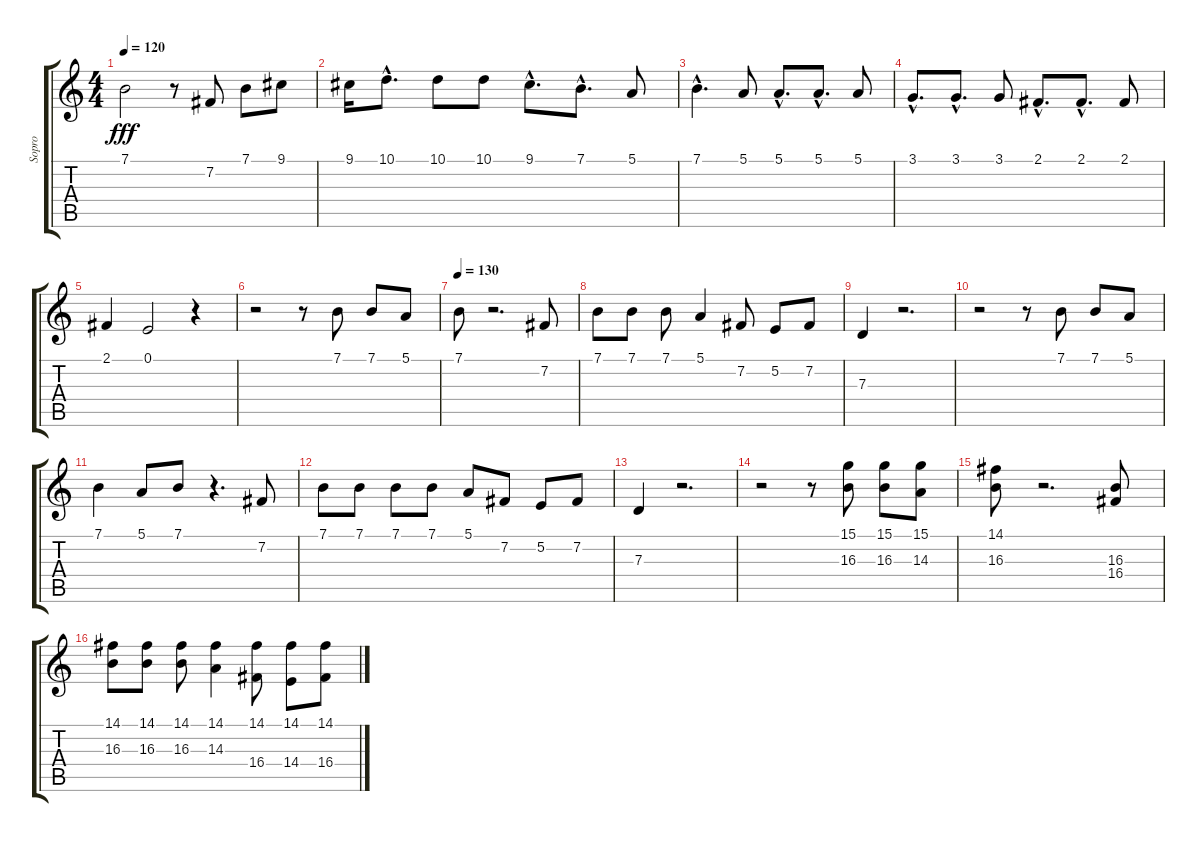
\track ("Sopro" "Sopro") {instrument altosax}
\staff {score tabs}
\tuning (E4 B3 G3 D3 A2 E2) {hide}
\ts (4 4)
\tempo 120
\clef g2
\ks c
7.1.2{dy fff} r.8 7.2.8 7.1.8 9.1.8 |
9.1.16 10.1{hac}.8{d} 10.1.8 10.1.8 9.1{hac}.8{d} 7.1{hac}.8{d} 5.1.8 |
7.1{hac}.4{d} 5.1.8 5.1{hac}.8{d} 5.1{hac}.8{d} 5.1.8 |
3.1{hac}.8{d} 3.1{hac}.8{d} 3.1.8 2.1{hac}.8{d} 2.1{hac}.8{d} 2.1.8 |
2.1.4 0.1.2 r.4 |
r.2 r.8 7.1.8 7.1.8 5.1.8 |
\tempo 130
7.1.8 r.2{d} 7.2.8 |
7.1.8 7.1.8 7.1.8 5.1.4 7.2.8 5.2.8 7.2.8 |
7.3.4 r.2{d} |
r.2 r.8 7.1.8 7.1.8 5.1.8 |
7.1.4 5.1.8 7.1.8 r.4{d} 7.2.8 |
7.1.8 7.1.8 7.1.8 7.1.8 5.1.8 7.2.8 5.2.8 7.2.8 |
7.3.4 r.2{d} |
r.2 r.8 (15.1 16.3).8 (15.1 16.3).8 (15.1 14.3).8 |
(14.1 16.3).8 r.2{d} (16.3 16.4).8 |
(14.1 16.3).8 (14.1 16.3).8 (14.1 16.3).8 (14.1 14.3).4 (14.1 16.4).8 (14.1 14.4).8 (14.1 16.4).8
